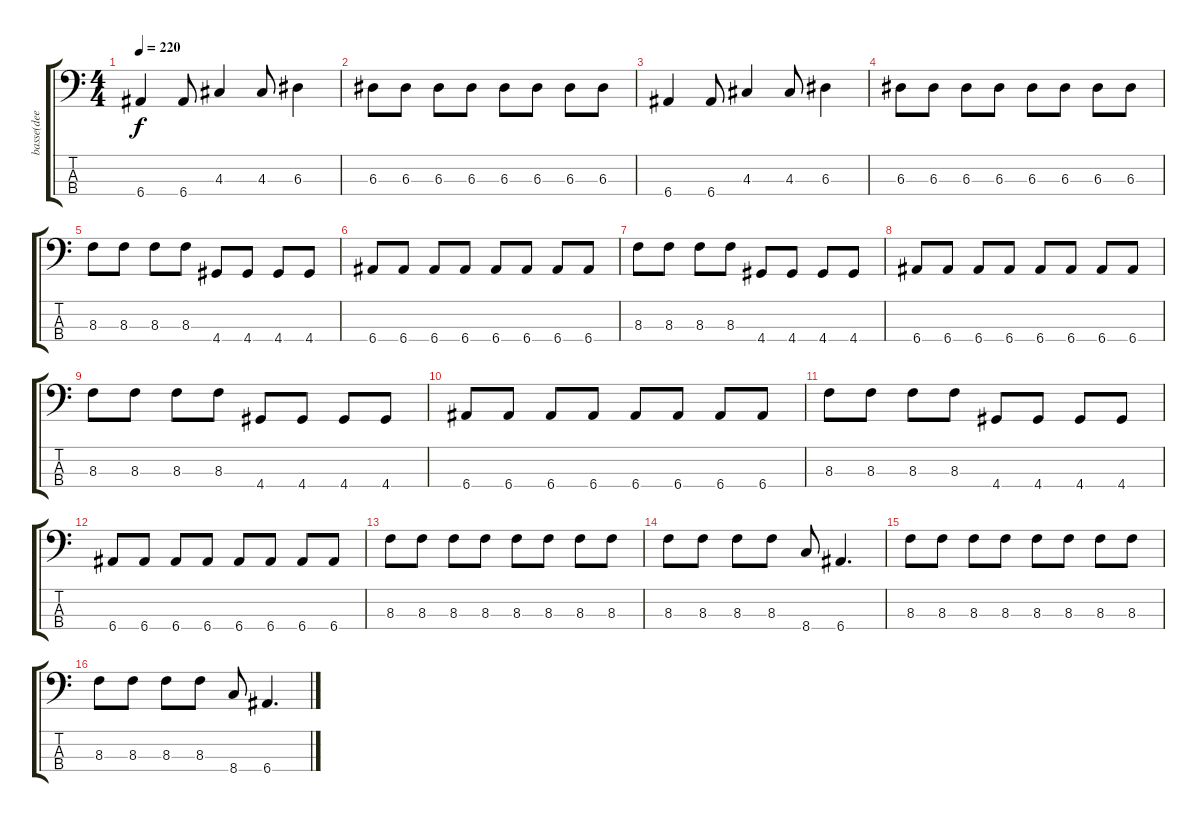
\track ("basse(dee dee)" "basse(dee ") {instrument electricbasspick}
\staff {score tabs}
\tuning (G2 D2 A1 E1) {hide}
\ts (4 4)
\tempo 220
\clef f4
\ks c
6.4.4{dy f} 6.4.8 4.3.4 4.3.8 6.3.4 |
6.3.8 6.3.8 6.3.8 6.3.8 6.3.8 6.3.8 6.3.8 6.3.8 |
6.4.4 6.4.8 4.3.4 4.3.8 6.3.4 |
6.3.8 6.3.8 6.3.8 6.3.8 6.3.8 6.3.8 6.3.8 6.3.8 |
8.3.8 8.3.8 8.3.8 8.3.8 4.4.8 4.4.8 4.4.8 4.4.8 |
6.4.8 6.4.8 6.4.8 6.4.8 6.4.8 6.4.8 6.4.8 6.4.8 |
8.3.8 8.3.8 8.3.8 8.3.8 4.4.8 4.4.8 4.4.8 4.4.8 |
6.4.8 6.4.8 6.4.8 6.4.8 6.4.8 6.4.8 6.4.8 6.4.8 |
8.3.8 8.3.8 8.3.8 8.3.8 4.4.8 4.4.8 4.4.8 4.4.8 |
6.4.8 6.4.8 6.4.8 6.4.8 6.4.8 6.4.8 6.4.8 6.4.8 |
8.3.8 8.3.8 8.3.8 8.3.8 4.4.8 4.4.8 4.4.8 4.4.8 |
6.4.8 6.4.8 6.4.8 6.4.8 6.4.8 6.4.8 6.4.8 6.4.8 |
8.3.8 8.3.8 8.3.8 8.3.8 8.3.8 8.3.8 8.3.8 8.3.8 |
8.3.8 8.3.8 8.3.8 8.3.8 8.4.8 6.4.4{d} |
8.3.8 8.3.8 8.3.8 8.3.8 8.3.8 8.3.8 8.3.8 8.3.8 |
8.3.8 8.3.8 8.3.8 8.3.8 8.4.8 6.4.4{d}
